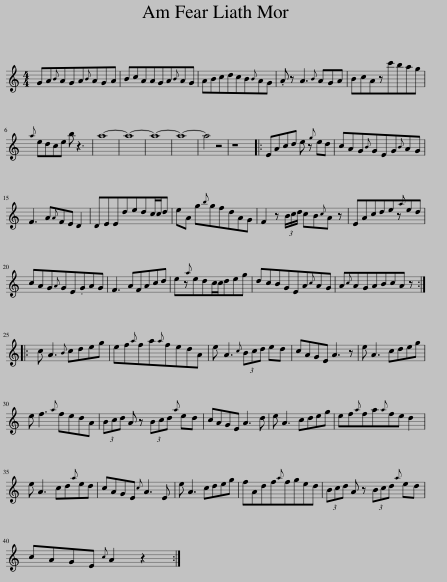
X:1
L:1/8
M:4/4
I:linebreak $
K:C
V:1 treble
V:1
 GA{B}AGA{B}AGA | BcAAGA{B}AG | ABcdcB{B}AG | .A z A3{B} AGA | BcAzc'bag |$ %5
{a} edce b z3 | a8- | a8- | a8- | a8- | %10
 a4 z4 | z8 |: EAcd e z{g} ed | cAG{B}GEG{B}AG |$ F3 A{A}FE D2 | %15
 DEEdedc/c/d | eA g{b}gfdAG | F2 z (3B/c/d/ cB{c}A z | EAcde z{a}ed |$ cAG{A}GE.GAG | %20
 F3 AFAcd | e z{a}edc/c/deg | dcBGEA{c}AG | A{c}AGABcA z ::$ c A3{B} cdeg | %25
 ef{a}fa{a}fedA | e A3{c} (3Bcd ed | cAGE A3 z | e A3 cdeg |$ e f3{a} fedA | %30
 (3Bcd A z (3Bcd{a} ed | cAGE A3 d | e A3 cdeg | ef{a}fa{a}fe d2 |$ e A3 cd{a}ed | %35
 cAGE{c} A3 E | e A3 cdeg | fAdf{a}fged | (3Bcd A z (3Bcd{a} ed |$ cAGE{c} A2 z2 :| %40
